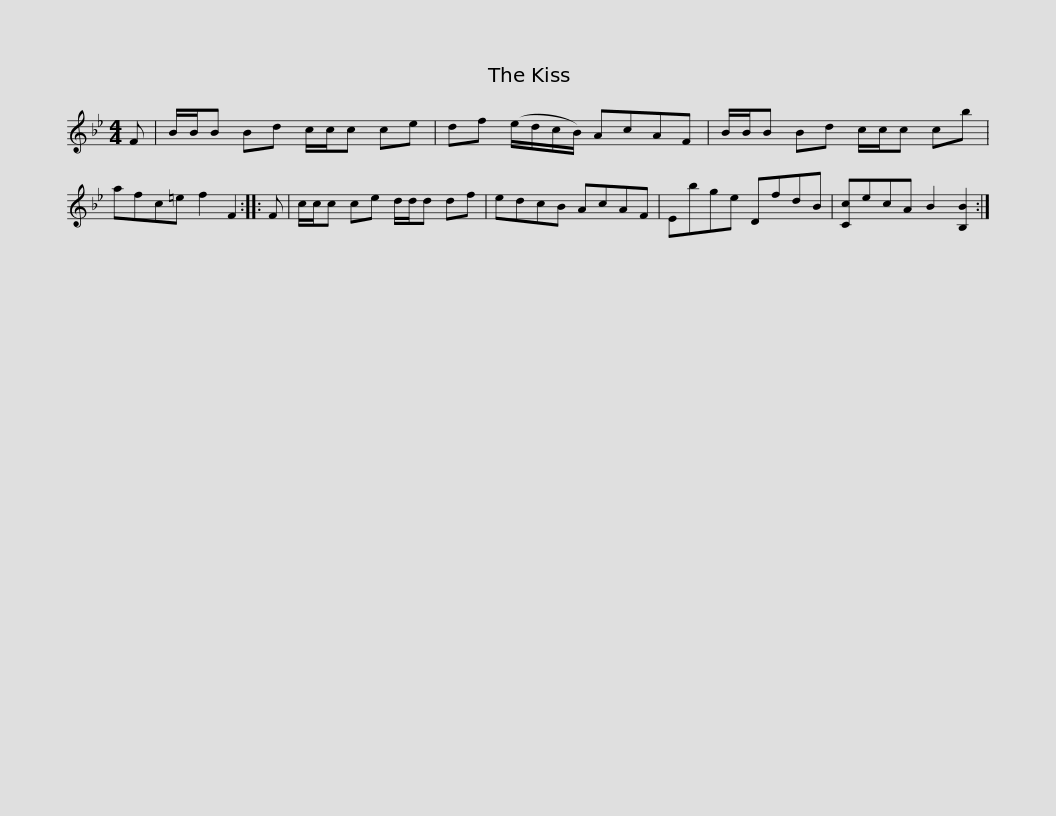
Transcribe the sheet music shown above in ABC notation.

X:1
L:1/8
M:4/4
I:linebreak $
K:Bb
V:1 treble
V:1
 F | B/B/B Bd c/c/c ce | df (e/d/c/B/) AcAF | B/B/B Bd c/c/c cb | afc=e f2 F2 :: %5
 F |$ c/c/c ce d/d/d df | edcB AcAF | Ebge DfdB | [Cc]ecA B2 [B,B]2 :| %10
